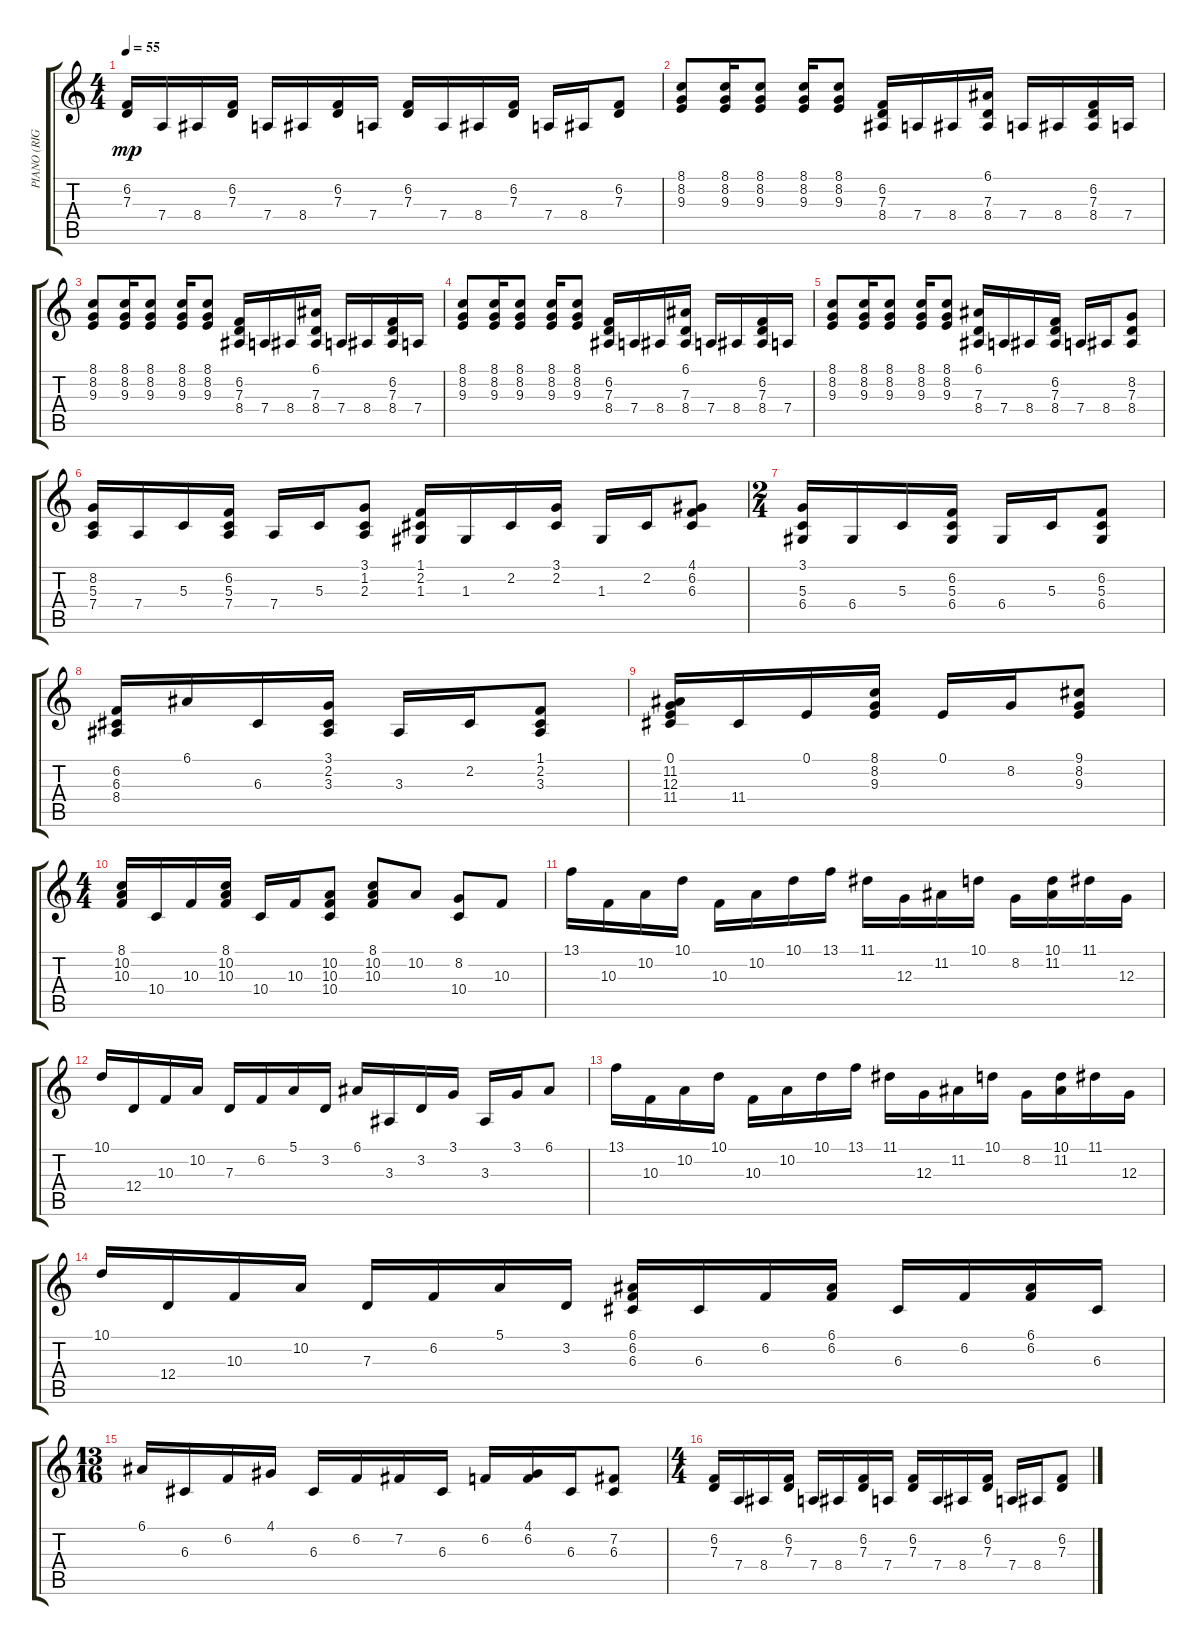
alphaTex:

\track ("PIANO (RIGHT)    " "PIANO (RIG") {instrument acousticgrandpiano}
\staff {score tabs}
\tuning (E4 B3 G3 D3 A2 E2) {hide}
\ts (4 4)
\tempo 55
\clef g2
\ks c
(6.2 7.3).16{dy mp} 7.4.16 8.4.16 (6.2 7.3).16 7.4.16 8.4.16 (6.2 7.3).16 7.4.16 (6.2 7.3).16 7.4.16 8.4.16 (6.2 7.3).16 7.4.16 8.4.16 (6.2 7.3).8 |
(8.1 8.2 9.3).8 (8.1 8.2 9.3).16 (8.1 8.2 9.3).8 (8.1 8.2 9.3).16 (8.1 8.2 9.3).8 (6.2 7.3 8.4).16 7.4.16 8.4.16 (6.1 7.3 8.4).16 7.4.16 8.4.16 (6.2 7.3 8.4).16 7.4.16 |
(8.1 8.2 9.3).8 (8.1 8.2 9.3).16 (8.1 8.2 9.3).8 (8.1 8.2 9.3).16 (8.1 8.2 9.3).8 (6.2 7.3 8.4).16 7.4.16 8.4.16 (6.1 7.3 8.4).16 7.4.16 8.4.16 (6.2 7.3 8.4).16 7.4.16 |
(8.1 8.2 9.3).8 (8.1 8.2 9.3).16 (8.1 8.2 9.3).8 (8.1 8.2 9.3).16 (8.1 8.2 9.3).8 (6.2 7.3 8.4).16 7.4.16 8.4.16 (6.1 7.3 8.4).16 7.4.16 8.4.16 (6.2 7.3 8.4).16 7.4.16 |
(8.1 8.2 9.3).8 (8.1 8.2 9.3).16 (8.1 8.2 9.3).8 (8.1 8.2 9.3).16 (8.1 8.2 9.3).8 (6.1 7.3 8.4).16 7.4.16 8.4.16 (6.2 7.3 8.4).16 7.4.16 8.4.16 (8.2 7.3 8.4).8 |
(8.2 5.3 7.4).16 7.4.16 5.3.16 (6.2 5.3 7.4).16 7.4.16 5.3.16 (3.1 1.2 2.3).8 (1.1 2.2 1.3).16 1.3.16 2.2.16 (3.1 2.2).16 1.3.16 2.2.16 (4.1 6.2 6.3).8 |
\ts (2 4)
(3.1 5.3 6.4).16 6.4.16 5.3.16 (6.2 5.3 6.4).16 6.4.16 5.3.16 (6.2 5.3 6.4).8 |
(6.2 6.3 8.4).16 6.1.16 6.3.16 (3.1 2.2 3.3).16 3.3.16 2.2.16 (1.1 2.2 3.3).8 |
(0.1 11.2 12.3 11.4).16 11.4.16 0.1.16 (8.1 8.2 9.3).16 0.1.16 8.2.16 (9.1 8.2 9.3).8 |
\ts (4 4)
(8.1 10.2 10.3).16 10.4.16 10.3.16 (8.1 10.2 10.3).16 10.4.16 10.3.16 (10.2 10.3 10.4).8 (8.1 10.2 10.3).8 10.2.8 (8.2 10.4).8 10.3.8 |
13.1.16 10.3.16 10.2.16 10.1.16 10.3.16 10.2.16 10.1.16 13.1.16 11.1.16 12.3.16 11.2.16 10.1.16 8.2.16 (10.1 11.2).16 11.1.16 12.3.16 |
10.1.16 12.4.16 10.3.16 10.2.16 7.3.16 6.2.16 5.1.16 3.2.16 6.1.16 3.3.16 3.2.16 3.1.16 3.3.16 3.1.16 6.1.8 |
13.1.16 10.3.16 10.2.16 10.1.16 10.3.16 10.2.16 10.1.16 13.1.16 11.1.16 12.3.16 11.2.16 10.1.16 8.2.16 (10.1 11.2).16 11.1.16 12.3.16 |
10.1.16 12.4.16 10.3.16 10.2.16 7.3.16 6.2.16 5.1.16 3.2.16 (6.1 6.2 6.3).16 6.3.16 6.2.16 (6.1 6.2).16 6.3.16 6.2.16 (6.1 6.2).16 6.3.16 |
\ts (13 16)
6.1.16 6.3.16 6.2.16 4.1.16 6.3.16 6.2.16 7.2.16 6.3.16 6.2.16 (4.1 6.2).16 6.3.16 (7.2 6.3).8 |
\ts (4 4)
(6.2 7.3).16 7.4.16 8.4.16 (6.2 7.3).16 7.4.16 8.4.16 (6.2 7.3).16 7.4.16 (6.2 7.3).16 7.4.16 8.4.16 (6.2 7.3).16 7.4.16 8.4.16 (6.2 7.3).8
